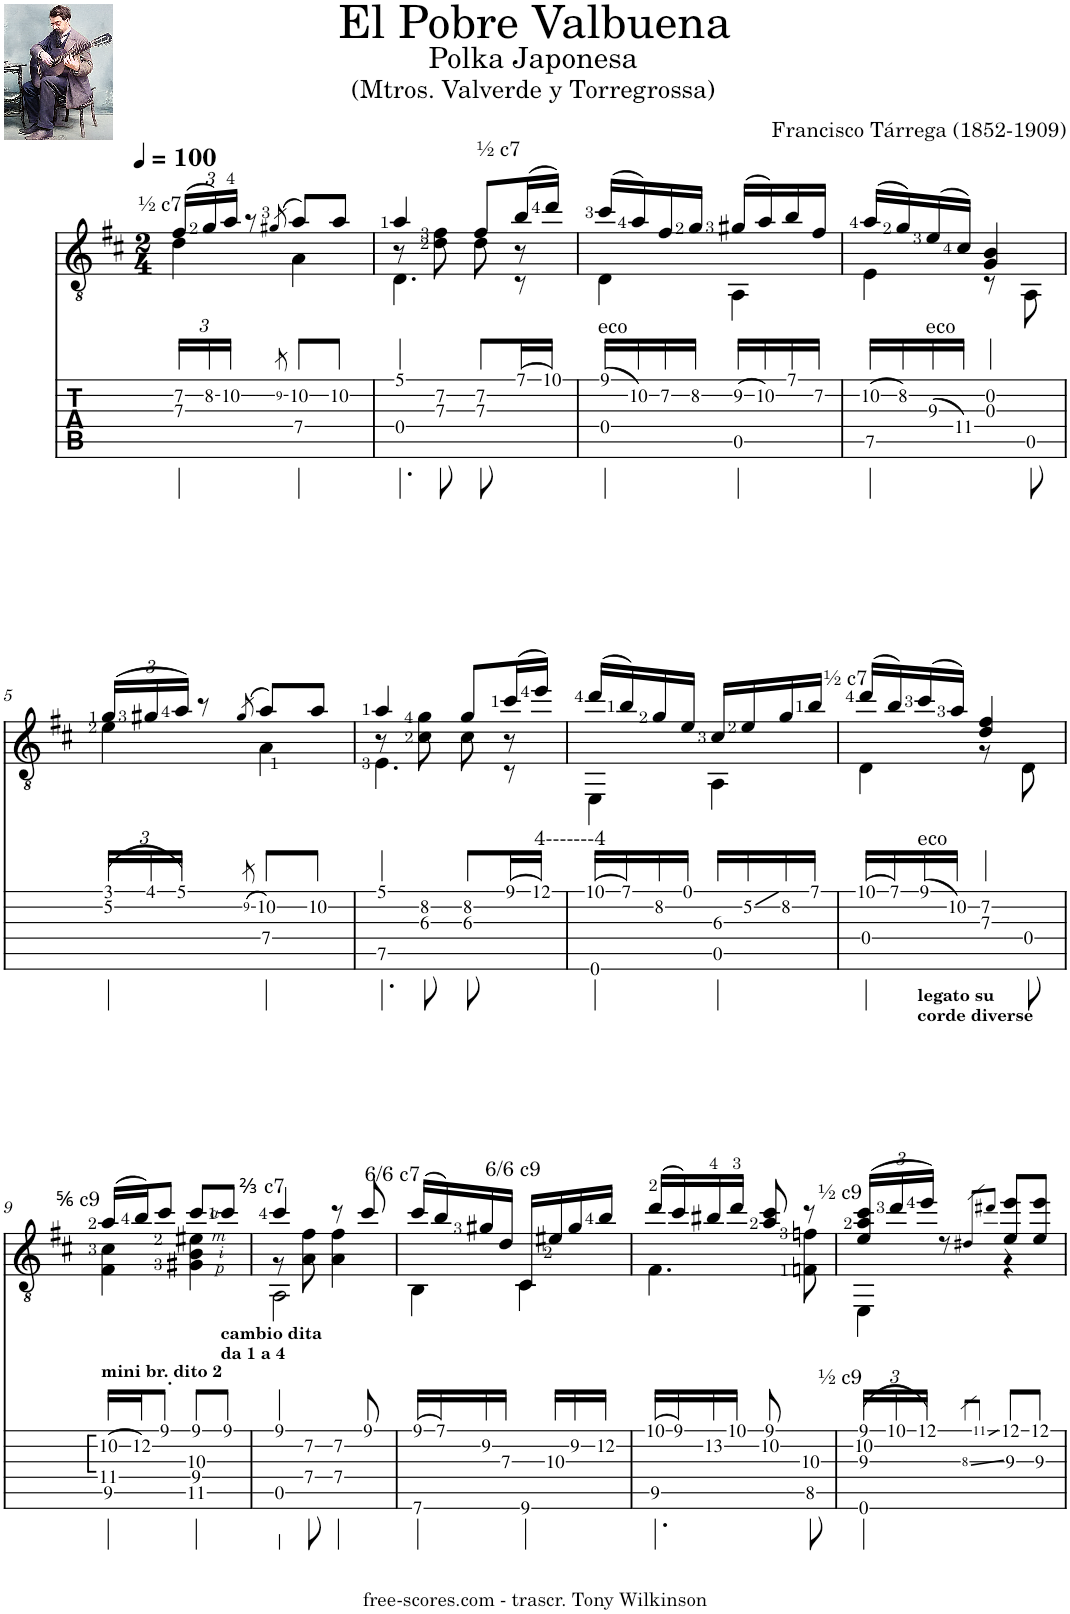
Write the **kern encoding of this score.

**kern	**kern
*part2	*part1
*staff2	*staff1
*I"Chitarra classica (Intavolatura)	*I"Classical Guitar
*stria6	*
*	*clefGv2
*k[f#c#]	*k[f#c#]
*M2/4	*M2/4
*MM100	*MM100
*Xbrackettup	*Xbrackettup
=1	=1
*^	*^
!	!	!LO:TX:a:t=½ c7	!
24f#/LL	4d\	(24f#/LL	4d\
24g/	.	24g/)	.
24a/JJ	.	24a/JJ	.
8r	.	8r	.
8qg#X/	.	(8qg#X/	.
8a/L	4A\	8a/L)	4A\
8a/J	.	8a/J	.
=2	=2	=2	=2
*	*^	*	*^
4a/	8r	4.D\	4a/	8r	4.D\
.	8d\ 8f#\	.	.	8d\ 8f#\	.
!	!	!	!LO:TX:a:t=½ c7	!	!
8f#/L	8d\	.	8f#/L	8d\	.
(16b/L	8r	8r	(16b/L	8r	8r
16dd/JJ)	.	.	16dd/JJ)	.	.
*	*v	*v	*	*	*
*	*	*	*v	*v
=3	=3	=3	=3
!LO:TX:a:t=eco	!	!	!
(16cc#/LL	4D\	(16cc#/LL	4D\
16a/)	.	16a/)	.
16f#/	.	16f#/	.
16g/JJ	.	16g/JJ	.
(16g#X/LL	4AA\	(16g#X/LL	4AA\
16a/)	.	16a/)	.
16b/	.	16b/	.
16f#/JJ	.	16f#/JJ	.
=4	=4	=4	=4
(16a/LL	4E\	(16a/LL	4E\
16g/)	.	16g/)	.
!LO:TX:a:t=eco	!	!	!
(16e/	.	(16e/	.
16c#/JJ)	.	16c#/JJ)	.
4G/ 4B/	8r	4G/ 4B/	8r
.	8AA\	.	8AA\
!!LO:LB:g=z	!!
=5	=5	=5	=5
(24g/LL	4e\	(24g/LL	4e\
24g#/	.	24g#X/	.
24a/JJ)	.	24a/JJ)	.
8r	.	8r	.
(8qg#X/	.	(8qg#/	.
8a/L)	4A\	8a/L)	4A\
8a/J	.	8a/J	.
=6	=6	=6	=6
*	*^	*	*^
4a/	8r	4.E\	4a/	8r	4.E\
.	8c#\ 8g\	.	.	8c#\ 8g\	.
8g/L	8c#\	.	8g/L	8c#\	.
(16cc#/L	8r	8r	(16cc#/L	8r	8r
!LO:TX:a:t=4-------4	!	!	!	!	!
16ee/JJ)	.	.	16ee/JJ)	.	.
*	*v	*v	*	*	*
*	*	*	*v	*v
=7	=7	=7	=7
(16dd/LL	4EE\	(16dd/LL	4EE\
16b/)	.	16b/)	.
16g/	.	16g/	.
16e/JJ	.	16e/JJ	.
16c#/LL	4AA\	16c#/LL	4AA\
16e/	.	16e/	.
16g/	.	16g/	.
16b/JJ	.	16b/JJ	.
=8	=8	=8	=8
!	!	!LO:TX:a:t=½ c7	!
(16dd/LL	4D\	(16dd/LL	4D\
16b/)	.	16b/)	.
!LO:TX:a:t=eco	!	!	!
!LO:TX:b:B:t=legato su	!	!	!
!LO:TX:b:t=corde diverse	!	!	!
(16cc#/	.	(16cc#/	.
16a/JJ)	.	16a/JJ)	.
4d/ 4f#/	8r	4d/ 4f#/	8r
.	8D\	.	8D\
!!LO:LB:g=z	!!
=9	=9	=9	=9
!	!	!LO:TX:a:t=⅚ c9	!
!LO:TX:a:B:t=mini br. dito 2	!	!	!
(16a/LL	4F#\ 4c#\	(16a/LL	4F#\ 4c#\
16b/J)	.	16b/J)	.
8cc#'/J	.	8cc#/J	.
8cc#/L	4G#X\ 4B\ 4e#X\	8cc#/L	4G#X\ 4B\ 4e#X\
!LO:TX:a:B:t=cambio dita	!	!	!
!LO:TX:a:t=da 1 a 4	!	!	!
8cc#/J	.	8cc#/J	.
=10	=10	=10	=10
*	*^	*	*^
!	!	!	!LO:TX:a:t=⅔ c7	!	!
4cc#/	8r	2AA\	4cc#/	8r	2AA\
.	8A\ 8f#\	.	.	8A\ 8f#\	.
8r	4A\ 4f#\	.	8r	4A\ 4f#\	.
8cc#/	.	.	8cc#/	.	.
*	*v	*v	*	*	*
*	*	*	*v	*v
=11	=11	=11	=11
!	!	!LO:TX:a:t=6/6 c7	!
(16cc#/LL	4BB\	(16cc#/LL	4BB\
16b/)	.	16b/)	.
16g#X/	.	16g#X/	.
16d/JJ	.	16d/JJ	.
!	!	!LO:TX:a:t=6/6 c9	!
16r	4C#\	16C#/LL	4C#\
16e#X/LL	.	16e#X/	.
16g#/	.	16g#/	.
16b/JJ	.	16b/JJ	.
=12	=12	=12	=12
(16dd/LL	4.F#\	(16dd/LL	4.F#\
16cc#/)	.	16cc#/)	.
16b#X/	.	16b#X/	.
16dd/JJ	.	16dd/JJ	.
8a/ 8cc#/	.	8a/ 8cc#/	.
8r	8Fn\ 8fn\	8r	8Fn\ 8fn\
=13	=13	=13	=13
!	!	!LO:TX:a:t=½ c9	!
!LO:TX:a:t=½ c9	!	!	!
(24e/ 24a/ 24cc#/LL	4EE\	(24e/ 24a/ 24cc#/LL	4EE\
24dd/	.	24dd/	.
24ee/JJ)	.	24ee/JJ)	.
8r	.	8r	.
8qd#X/L	.	8qd#X/L	.
8qdd#X/J	.	8qdd#X/J	.
8e/ 8ee/L	4r	8e/ 8ee/L	4r
8e/ 8ee/J	.	8e/ 8ee/J	.
*v	*v	*	*
*	*v	*v
=	=
*-	*-
